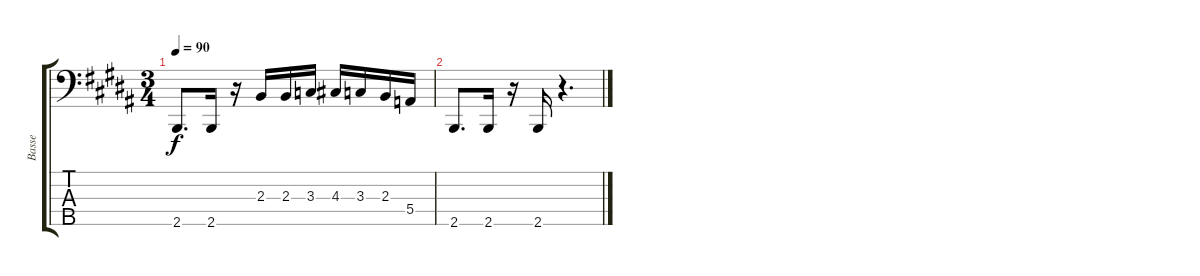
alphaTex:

\track ("Basse" "Basse") {instrument electricbassfinger}
\staff {score tabs}
\tuning (G2 D2 A1 E1 A0) {hide}
\ts (3 4)
\tempo 90
\clef f4
\ks b
2.5.8{d dy f} 2.5.16 r.16 2.3.16 2.3.16 3.3.16 4.3.16 3.3.16 2.3.16 5.4.16 |
2.5.8{d} 2.5.16 r.16 2.5.16 r.4{d}
